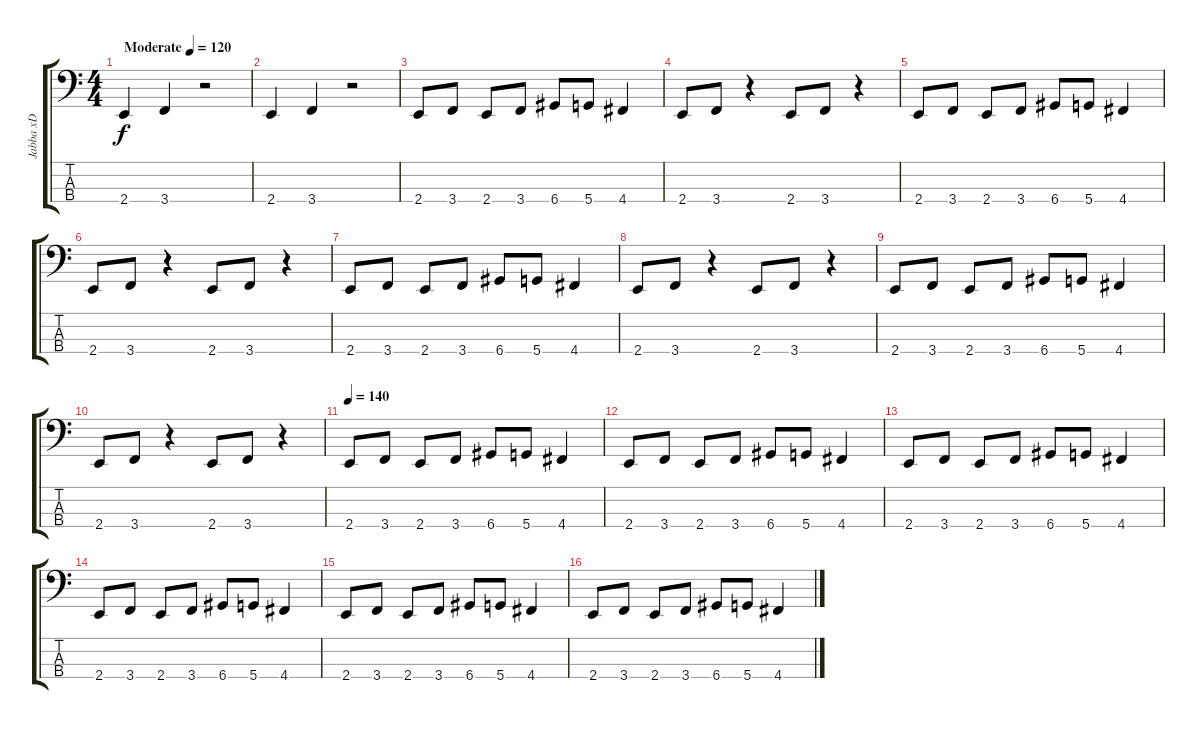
\track ("Jabba xD" "Jabba xD") {instrument electricbassfinger}
\staff {score tabs}
\tuning (G2 D2 A1 D1) {hide}
\ts (4 4)
\tempo (120 "Moderate")
\clef f4
\ks c
2.4.4{dy f instrument electricbassfinger} 3.4.4 r.2 |
2.4.4 3.4.4 r.2 |
2.4.8 3.4.8 2.4.8 3.4.8 6.4.8 5.4.8 4.4.4 |
2.4.8 3.4.8 r.4 2.4.8 3.4.8 r.4 |
2.4.8 3.4.8 2.4.8 3.4.8 6.4.8 5.4.8 4.4.4 |
2.4.8 3.4.8 r.4 2.4.8 3.4.8 r.4 |
2.4.8 3.4.8 2.4.8 3.4.8 6.4.8 5.4.8 4.4.4 |
2.4.8 3.4.8 r.4 2.4.8 3.4.8 r.4 |
2.4.8 3.4.8 2.4.8 3.4.8 6.4.8 5.4.8 4.4.4 |
2.4.8 3.4.8 r.4 2.4.8 3.4.8 r.4 |
\tempo 140
2.4.8 3.4.8 2.4.8 3.4.8 6.4.8 5.4.8 4.4.4 |
2.4.8 3.4.8 2.4.8 3.4.8 6.4.8 5.4.8 4.4.4 |
2.4.8 3.4.8 2.4.8 3.4.8 6.4.8 5.4.8 4.4.4 |
2.4.8 3.4.8 2.4.8 3.4.8 6.4.8 5.4.8 4.4.4 |
2.4.8 3.4.8 2.4.8 3.4.8 6.4.8 5.4.8 4.4.4 |
2.4.8 3.4.8 2.4.8 3.4.8 6.4.8 5.4.8 4.4.4
